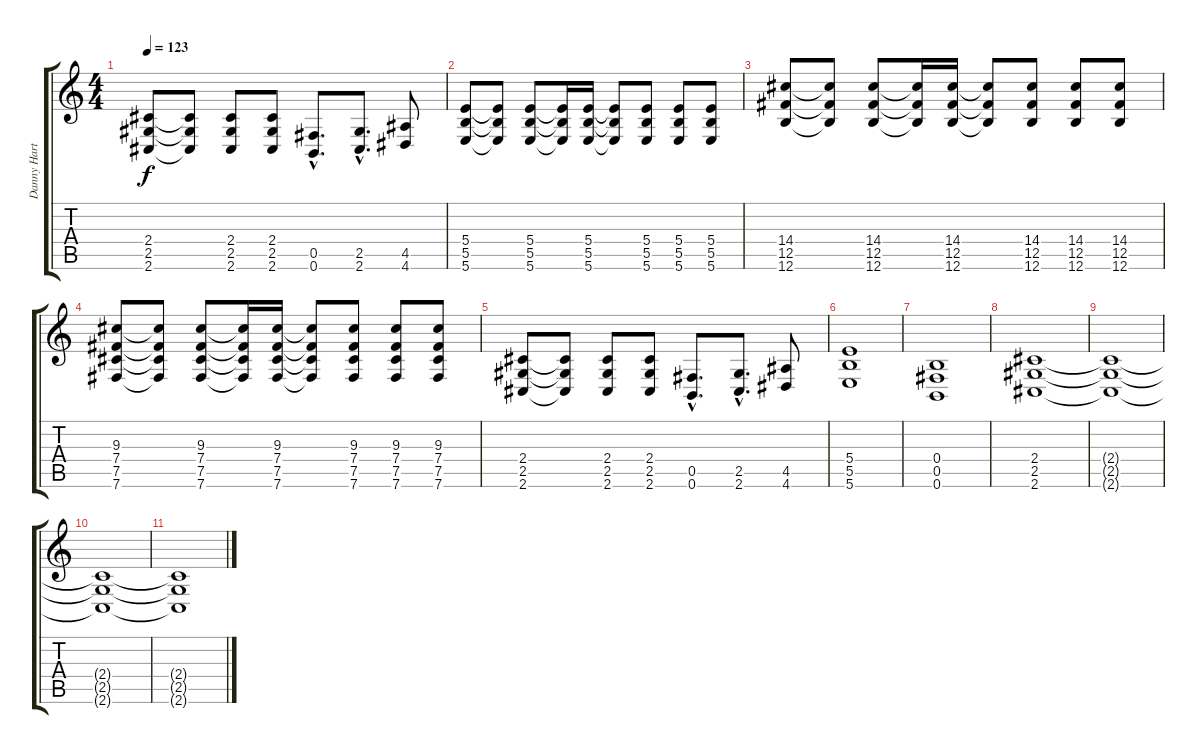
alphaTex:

\track ("Danny Hartwell (Guitar Volume)" "Danny Hart") {instrument distortionguitar}
\staff {score tabs}
\tuning (Db4 Ab3 E3 B2 Gb2 B1) {hide}
\ts (4 4)
\tempo 123
\clef g2
\ks c
(2.4 2.5 2.6).8{dy f} (2.4{t} 2.5{t} 2.6{t}).8 (2.4 2.5 2.6).8 (2.4 2.5 2.6).8 (0.5{hac} 0.6{hac}).8{d} (2.5{hac} 2.6{hac}).8{d} (4.5 4.6).8 |
(5.4 5.5 5.6).8 (5.4{t} 5.5{t} 5.6{t}).8 (5.4 5.5 5.6).8 (5.4{t} 5.5{t} 5.6{t}).16 (5.4 5.5 5.6).16 (5.4{t} 5.5{t} 5.6{t}).8 (5.4 5.5 5.6).8 (5.4 5.5 5.6).8 (5.4 5.5 5.6).8 |
(14.4 12.5 12.6).8 (14.4{t} 12.5{t} 12.6{t}).8 (14.4 12.5 12.6).8 (14.4{t} 12.5{t} 12.6{t}).16 (14.4 12.5 12.6).16 (14.4{t} 12.5{t} 12.6{t}).8 (14.4 12.5 12.6).8 (14.4 12.5 12.6).8 (14.4 12.5 12.6).8 |
(9.3 7.4 7.5 7.6).8 (9.3{t} 7.4{t} 7.5{t} 7.6{t}).8 (9.3 7.4 7.5 7.6).8 (9.3{t} 7.4{t} 7.5{t} 7.6{t}).16 (9.3 7.4 7.5 7.6).16 (9.3{t} 7.4{t} 7.5{t} 7.6{t}).8 (9.3 7.4 7.5 7.6).8 (9.3 7.4 7.5 7.6).8 (9.3 7.4 7.5 7.6).8 |
(2.4 2.5 2.6).8 (2.4{t} 2.5{t} 2.6{t}).8 (2.4 2.5 2.6).8 (2.4 2.5 2.6).8 (0.5{hac} 0.6{hac}).8{d} (2.5{hac} 2.6{hac}).8{d} (4.5 4.6).8 |
(5.4 5.5 5.6).1 |
(0.4 0.5 0.6).1 |
(2.4 2.5 2.6).1 |
(2.4{t} 2.5{t} 2.6{t}).1 |
(2.4{t} 2.5{t} 2.6{t}).1 |
(2.4{t} 2.5{t} 2.6{t}).1
